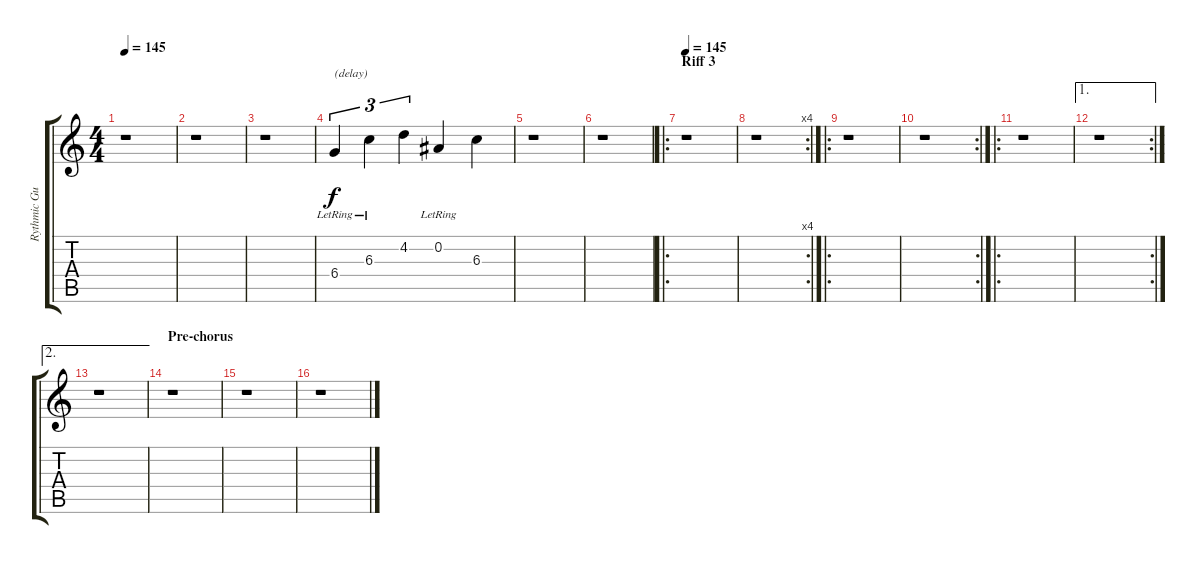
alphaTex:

\track ("Rythmic Guitar" "Rythmic Gu") {instrument distortionguitar}
\staff {score tabs}
\tuning (Eb4 Bb3 Gb3 Db3 Ab2 Eb2) {hide}
\ts (4 4)
\tempo 145
\clef g2
\ks c
r.1{dy f} |
r.1 |
r.1{volume 8 instrument distortionguitar} |
6.4{lr}.4{tu (3 2) txt "(delay)"} 6.3{lr}.4{tu (3 2)} 4.2.4{tu (3 2)} 0.2{lr}.4 6.3.4 |
r.1 |
r.1 |
\ro
\section ("" "Riff 3")
\tempo 145
r.1 |
\rc 4
r.1 |
\ro
r.1 |
\rc 2
r.1 |
\ro
r.1 |
\ae 1
\rc 2
r.1 |
\ae 2
r.1 |
\section ("" "Pre-chorus")
r.1 |
r.1 |
r.1
